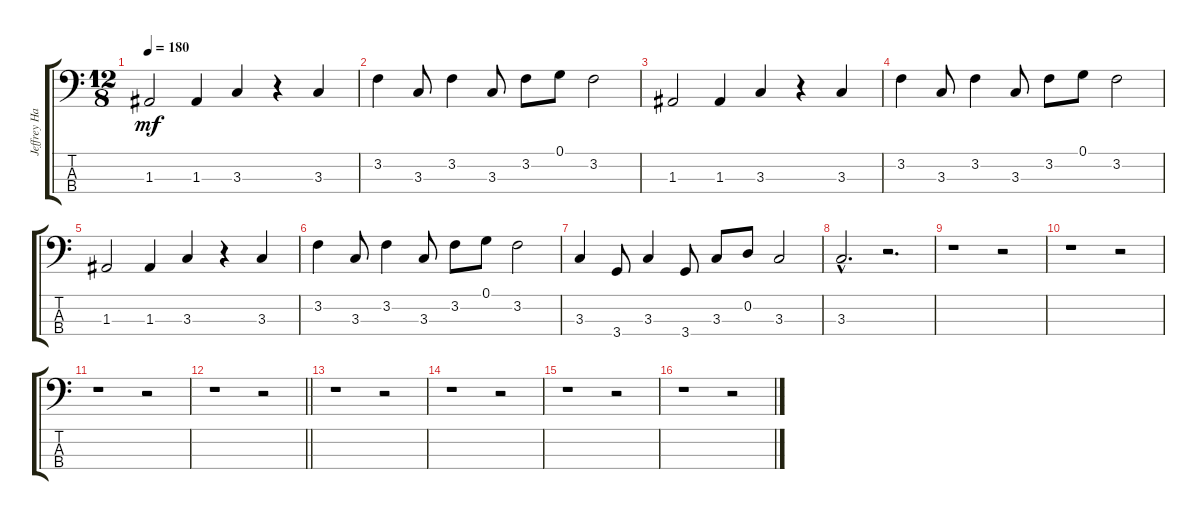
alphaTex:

\track ("Jeffrey Hammond-Hammond (bass)" "Jeffrey Ha") {instrument electricbassfinger}
\staff {score tabs}
\tuning (G2 D2 A1 E1) {hide}
\ts (12 8)
\tempo 180
\clef f4
\ks c
1.3.2{dy mf} 1.3.4 3.3.4 r.4 3.3.4 |
3.2.4 3.3.8 3.2.4 3.3.8 3.2.8 0.1.8 3.2.2 |
1.3.2 1.3.4 3.3.4 r.4 3.3.4 |
3.2.4 3.3.8 3.2.4 3.3.8 3.2.8 0.1.8 3.2.2 |
1.3.2 1.3.4 3.3.4 r.4 3.3.4 |
3.2.4 3.3.8 3.2.4 3.3.8 3.2.8 0.1.8 3.2.2 |
3.3.4 3.4.8 3.3.4 3.4.8 3.3.8 0.2.8 3.3.2 |
3.3{hac}.2{d} r.2{d} |
r.1 r.2 |
r.1 r.2 |
r.1 r.2 |
\barLineRight lightlight
r.1 r.2 |
r.1 r.2 |
r.1 r.2 |
r.1 r.2 |
r.1 r.2
